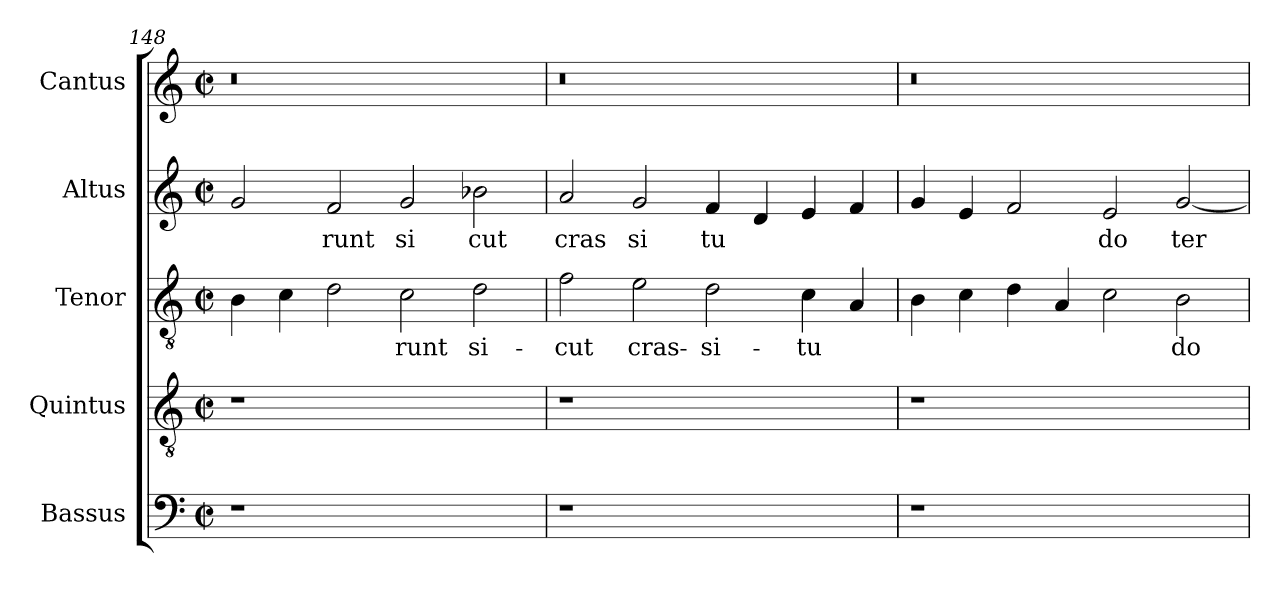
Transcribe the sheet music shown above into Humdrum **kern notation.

**kern	**kern	**kern	**text	**kern	**text	**kern
*part5	*part4	*part3	*part3	*part2	*part2	*part1
*staff5	*staff4	*staff3	*staff3	*staff2	*staff2	*staff1
*I"Bassus	*I"Quintus	*I"Tenor	*	*I"Altus	*	*I"Cantus
*I'Bassus	*I'Quintus	*I'Tenor	*	*I'Altus	*	*I'Cantus
*clefF4	*clefGv2	*clefGv2	*	*clefG2	*	*clefG2
*k[]	*k[]	*k[]	*	*k[]	*	*k[]
*C:	*C:	*C:	*	*C:	*	*C:
*M2/2	*M2/2	*M2/2	*	*M2/2	*	*M2/2
*met(c|)	*met(c|)	*met(c|)	*	*met(c|)	*	*met(c|)
=148	=148	=148	=148	=148	=148	=148
!	!	!	!LO:LY:b:cj	!	!LO:LY:b:cj	!
1r	1r	4B\	--	2g/	.	0r
!	!	!	!LO:LY:b:cj	!	!	!
.	.	4c\	--	.	.	.
!	!	!	!LO:LY:b:cj	!	!LO:LY:b:cj	!
.	.	2d\	--	2f/	runt	.
!	!	!	!LO:LY:b:cj	!	!LO:LY:b:cj	!
1ryy	1ryy	2c\	-runt	2g/	si	.
!	!	!	!LO:LY:b:cj	!	!LO:LY:b:cj	!
.	.	2d\	si-	2b-X\	cut	.
=149	=149	=149	=149	=149	=149	=149
!	!	!	!LO:LY:b:cj	!	!LO:LY:b:cj	!
1r	1r	2f\	-cut	2a/	cras	0r
!	!	!	!LO:LY:b:cj	!	!LO:LY:b:cj	!
.	.	2e\	cras-	2g/	si	.
!	!	!	!LO:LY:b:cj	!	!LO:LY:b:cj	!
1ryy	1ryy	2d\	-si-	4f/	tu	.
!	!	!	!	!	!LO:LY:b:cj	!
.	.	.	.	4d/	.	.
!	!	!	!LO:LY:b:cj	!	!LO:LY:b:cj	!
.	.	4c\	-tu-	4e/	.	.
!	!	!	!LO:LY:b:cj	!	!LO:LY:b:cj	!
.	.	4A/	--	4f/	.	.
=150	=150	=150	=150	=150	=150	=150
!	!	!	!LO:LY:b:cj	!	!LO:LY:b:cj	!
1r	1r	4B\	--	4g/	.	0r
!	!	!	!LO:LY:b:cj	!	!LO:LY:b:cj	!
.	.	4c\	--	4e/	.	.
!	!	!	!LO:LY:b:cj	!	!LO:LY:b:cj	!
.	.	4d\	--	2f/	.	.
!	!	!	!LO:LY:b:cj	!	!	!
.	.	4A/	--	.	.	.
!	!	!	!LO:LY:b:cj	!	!LO:LY:b:cj	!
1ryy	1ryy	2c\	--	2e/	do	.
!	!	!	!LO:LY:b:cj	!	!LO:LY:b:cj	!
.	.	2B\	-do	[<2g/	ter	.
=	=	=	=	=	=	=
*-	*-	*-	*-	*-	*-	*-
